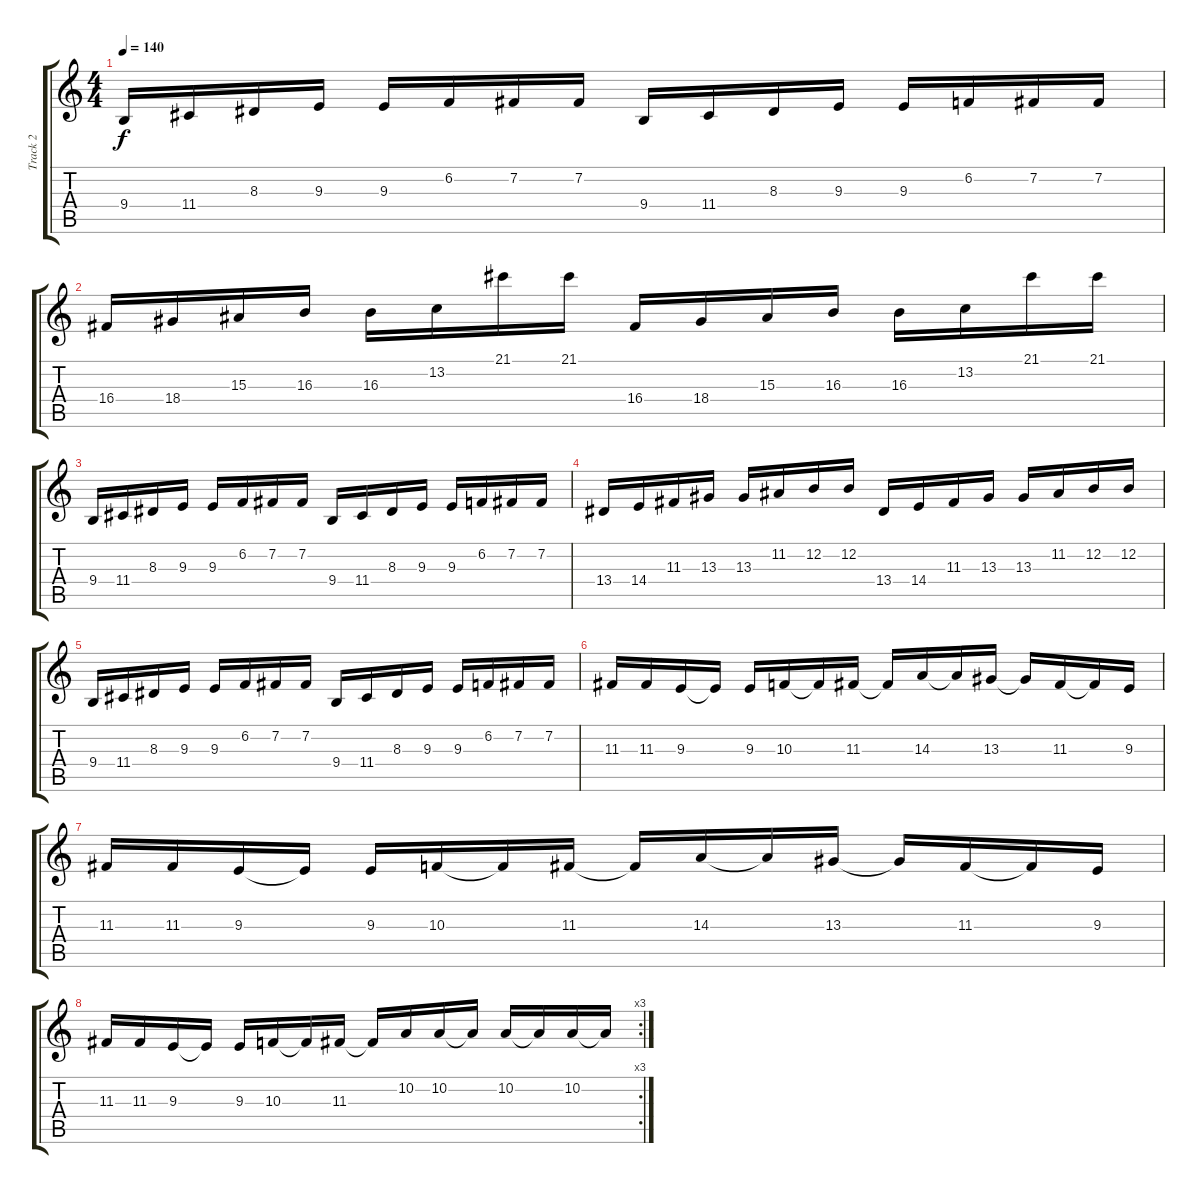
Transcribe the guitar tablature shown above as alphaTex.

\track ("Track 2" "Track 2") {instrument lead5charang bank 255}
\staff {score tabs}
\tuning (E4 B3 G3 D3 A2 E2) {hide}
\ts (4 4)
\tempo 140
\clef g2
\ks c
9.4.16{dy f} 11.4.16 8.3.16 9.3.16 9.3.16 6.2.16 7.2.16 7.2.16 9.4.16 11.4.16 8.3.16 9.3.16 9.3.16 6.2.16 7.2.16 7.2.16 |
16.4.16 18.4.16 15.3.16 16.3.16 16.3.16 13.2.16 21.1.16 21.1.16 16.4.16 18.4.16 15.3.16 16.3.16 16.3.16 13.2.16 21.1.16 21.1.16 |
9.4.16 11.4.16 8.3.16 9.3.16 9.3.16 6.2.16 7.2.16 7.2.16 9.4.16 11.4.16 8.3.16 9.3.16 9.3.16 6.2.16 7.2.16 7.2.16 |
13.4.16 14.4.16 11.3.16 13.3.16 13.3.16 11.2.16 12.2.16 12.2.16 13.4.16 14.4.16 11.3.16 13.3.16 13.3.16 11.2.16 12.2.16 12.2.16 |
9.4.16 11.4.16 8.3.16 9.3.16 9.3.16 6.2.16 7.2.16 7.2.16 9.4.16 11.4.16 8.3.16 9.3.16 9.3.16 6.2.16 7.2.16 7.2.16 |
11.3.16 11.3.16 9.3.16 9.3{t}.16 9.3.16 10.3.16 10.3{t}.16 11.3.16 11.3{t}.16 14.3.16 14.3{t}.16 13.3.16 13.3{t}.16 11.3.16 11.3{t}.16 9.3.16 |
11.3.16 11.3.16 9.3.16 9.3{t}.16 9.3.16 10.3.16 10.3{t}.16 11.3.16 11.3{t}.16 14.3.16 14.3{t}.16 13.3.16 13.3{t}.16 11.3.16 11.3{t}.16 9.3.16 |
\rc 3
11.3.16 11.3.16 9.3.16 9.3{t}.16 9.3.16 10.3.16 10.3{t}.16 11.3.16 11.3{t}.16 10.2.16 10.2.16 10.2{t}.16 10.2.16 10.2{t}.16 10.2.16 10.2{t}.16
